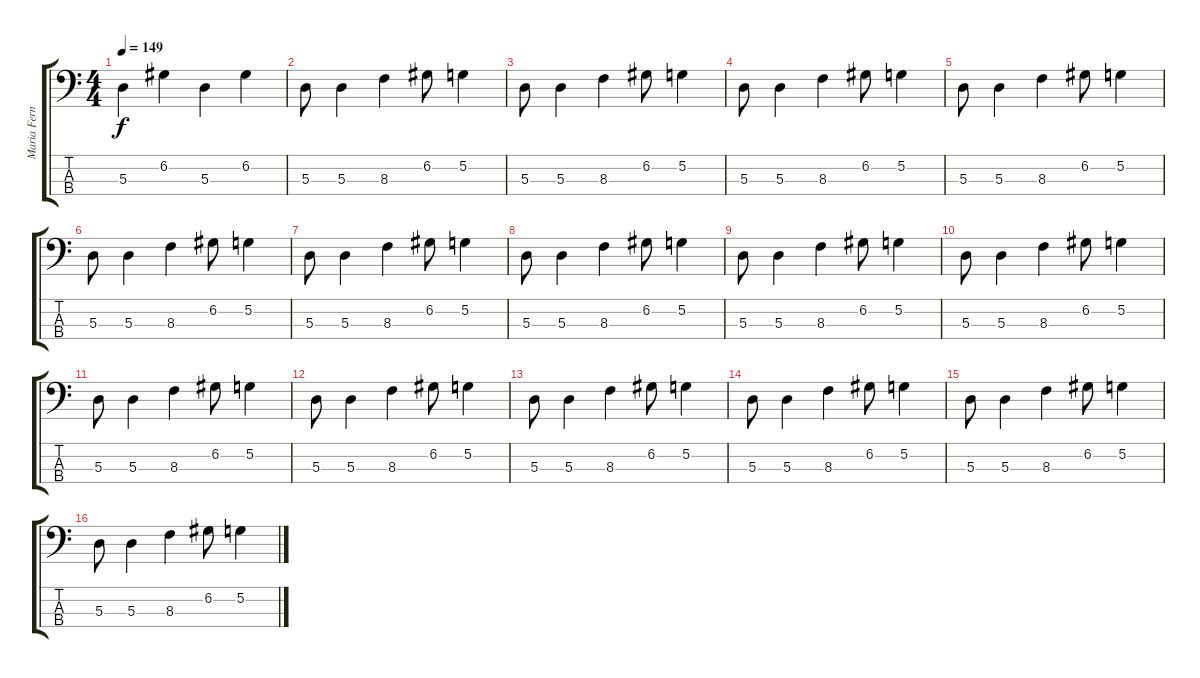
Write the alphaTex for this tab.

\track ("Maria Fernanda Aldana" "Maria Fern") {instrument electricbassfinger}
\staff {score tabs}
\tuning (G2 D2 A1 E1) {hide}
\ts (4 4)
\tempo 149
\clef f4
\ks c
5.3.4{dy f} 6.2.4 5.3.4 6.2.4 |
5.3.8 5.3.4 8.3.4 6.2.8 5.2.4 |
5.3.8 5.3.4 8.3.4 6.2.8 5.2.4 |
5.3.8 5.3.4 8.3.4 6.2.8 5.2.4 |
5.3.8 5.3.4 8.3.4 6.2.8 5.2.4 |
5.3.8 5.3.4 8.3.4 6.2.8 5.2.4 |
5.3.8 5.3.4 8.3.4 6.2.8 5.2.4 |
5.3.8 5.3.4 8.3.4 6.2.8 5.2.4 |
5.3.8 5.3.4 8.3.4 6.2.8 5.2.4 |
5.3.8 5.3.4 8.3.4 6.2.8 5.2.4 |
5.3.8 5.3.4 8.3.4 6.2.8 5.2.4 |
5.3.8 5.3.4 8.3.4 6.2.8 5.2.4 |
5.3.8 5.3.4 8.3.4 6.2.8 5.2.4 |
5.3.8 5.3.4 8.3.4 6.2.8 5.2.4 |
5.3.8 5.3.4 8.3.4 6.2.8 5.2.4 |
5.3.8 5.3.4 8.3.4 6.2.8 5.2.4
